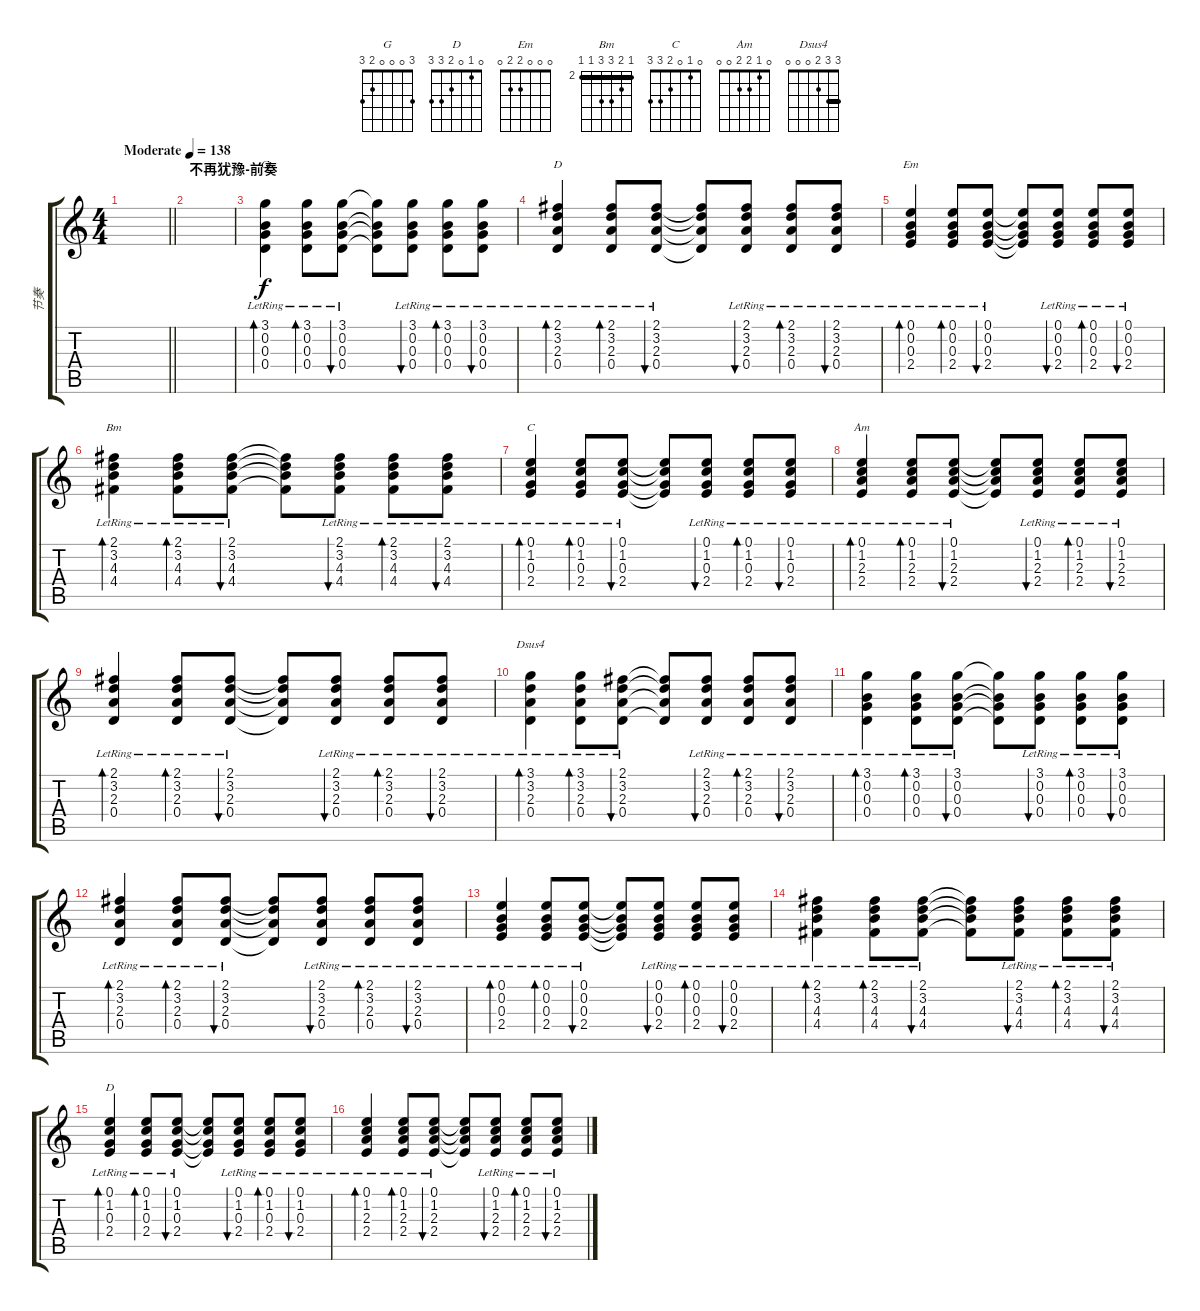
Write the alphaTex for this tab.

\track ("节奏" "节奏") {instrument acousticguitarsteel}
\staff {score tabs}
\tuning (E4 B3 G3 D3 A2 E2) {hide}
\chord ("G" 3 0 0 0 2 3)
\chord ("D" 2 3 2 0 0 0) {barre 2}
\chord ("Em" 0 0 0 2 2 0)
\chord ("Bm" 2 3 4 4 2 2) {firstfret 2 barre 2}
\chord ("C" 0 1 0 2 3 3)
\chord ("Am" 0 1 2 2 0 0)
\chord ("Dsus4" 3 3 2 0 0 0) {barre 3}
\chord ("D" 0 1 0 2 3 3)
\ts (4 4)
\tempo (138 "Moderate")
\clef g2
\barLineRight lightlight
\ks c
|
\section ("" "不再犹豫-前奏")
|
(3.1{lr} 0.2{lr} 0.3{lr} 0.4{lr}).4{bd 60 ch "G"} (3.1{lr} 0.2{lr} 0.3{lr} 0.4{lr}).8{bd 60} (3.1{lr} 0.2{lr} 0.3{lr} 0.4{lr}).8{bu 60} (3.1{t} 0.2{t} 0.3{t} 0.4{t}).8 (3.1{lr} 0.2{lr} 0.3{lr} 0.4{lr}).8{bu 60} (3.1{lr} 0.2{lr} 0.3{lr} 0.4{lr}).8{bd 60} (3.1{lr} 0.2{lr} 0.3{lr} 0.4{lr}).8{bu 60} |
(2.1{lr} 3.2{lr} 2.3{lr} 0.4{lr}).4{bd 60 ch "D"} (2.1{lr} 3.2{lr} 2.3{lr} 0.4{lr}).8{bd 60} (2.1{lr} 3.2{lr} 2.3{lr} 0.4{lr}).8{bu 60} (2.1{t} 3.2{t} 2.3{t} 0.4{t}).8 (2.1{lr} 3.2{lr} 2.3{lr} 0.4{lr}).8{bu 60} (2.1{lr} 3.2{lr} 2.3{lr} 0.4{lr}).8{bd 60} (2.1{lr} 3.2{lr} 2.3{lr} 0.4{lr}).8{bu 60} |
(0.1{lr} 0.2{lr} 0.3{lr} 2.4{lr}).4{bd 60 ch "Em"} (0.1{lr} 0.2{lr} 0.3{lr} 2.4{lr}).8{bd 60} (0.1{lr} 0.2{lr} 0.3{lr} 2.4{lr}).8{bu 60} (0.1{t} 0.2{t} 0.3{t} 2.4{t}).8 (0.1{lr} 0.2{lr} 0.3{lr} 2.4{lr}).8{bu 60} (0.1{lr} 0.2{lr} 0.3{lr} 2.4{lr}).8{bd 60} (0.1{lr} 0.2{lr} 0.3{lr} 2.4{lr}).8{bu 60} |
(2.1{lr} 3.2{lr} 4.3{lr} 4.4{lr}).4{bd 60 ch "Bm"} (2.1{lr} 3.2{lr} 4.3{lr} 4.4{lr}).8{bd 60} (2.1{lr} 3.2{lr} 4.3{lr} 4.4{lr}).8{bu 60} (2.1{t} 3.2{t} 4.3{t} 4.4{t}).8 (2.1{lr} 3.2{lr} 4.3{lr} 4.4{lr}).8{bu 60} (2.1{lr} 3.2{lr} 4.3{lr} 4.4{lr}).8{bd 60} (2.1{lr} 3.2{lr} 4.3{lr} 4.4{lr}).8{bu 60} |
(0.1{lr} 1.2{lr} 0.3{lr} 2.4{lr}).4{bd 60 ch "C"} (0.1{lr} 1.2{lr} 0.3{lr} 2.4{lr}).8{bd 60} (0.1{lr} 1.2{lr} 0.3{lr} 2.4{lr}).8{bu 60} (0.1{t} 1.2{t} 0.3{t} 2.4{t}).8 (0.1{lr} 1.2{lr} 0.3{lr} 2.4{lr}).8{bu 60} (0.1{lr} 1.2{lr} 0.3{lr} 2.4{lr}).8{bd 60} (0.1{lr} 1.2{lr} 0.3{lr} 2.4{lr}).8{bu 60} |
(0.1{lr} 1.2{lr} 2.3{lr} 2.4{lr}).4{bd 60 ch "Am"} (0.1{lr} 1.2{lr} 2.3{lr} 2.4{lr}).8{bd 60} (0.1{lr} 1.2{lr} 2.3{lr} 2.4{lr}).8{bu 60} (0.1{t} 1.2{t} 2.3{t} 2.4{t}).8 (0.1{lr} 1.2{lr} 2.3{lr} 2.4{lr}).8{bu 60} (0.1{lr} 1.2{lr} 2.3{lr} 2.4{lr}).8{bd 60} (0.1{lr} 1.2{lr} 2.3{lr} 2.4{lr}).8{bu 60} |
(2.1{lr} 3.2{lr} 2.3{lr} 0.4{lr}).4{bd 60} (2.1{lr} 3.2{lr} 2.3{lr} 0.4{lr}).8{bd 60} (2.1{lr} 3.2{lr} 2.3{lr} 0.4{lr}).8{bu 60} (2.1{t} 3.2{t} 2.3{t} 0.4{t}).8 (2.1{lr} 3.2{lr} 2.3{lr} 0.4{lr}).8{bu 60} (2.1{lr} 3.2{lr} 2.3{lr} 0.4{lr}).8{bd 60} (2.1{lr} 3.2{lr} 2.3{lr} 0.4{lr}).8{bu 60} |
(3.1{lr} 3.2{lr} 2.3{lr} 0.4{lr}).4{bd 60 ch "Dsus4"} (3.1{lr} 3.2{lr} 2.3{lr} 0.4{lr}).8{bd 60} (2.1{lr} 3.2{lr} 2.3{lr} 0.4{lr}).8{bu 60} (2.1{t} 3.2{t} 2.3{t} 0.4{t}).8 (2.1{lr} 3.2{lr} 2.3{lr} 0.4{lr}).8{bu 60} (2.1{lr} 3.2{lr} 2.3{lr} 0.4{lr}).8{bd 60} (2.1{lr} 3.2{lr} 2.3{lr} 0.4{lr}).8{bu 60} |
(3.1{lr} 0.2{lr} 0.3{lr} 0.4{lr}).4{bd 60} (3.1{lr} 0.2{lr} 0.3{lr} 0.4{lr}).8{bd 60} (3.1{lr} 0.2{lr} 0.3{lr} 0.4{lr}).8{bu 60} (3.1{t} 0.2{t} 0.3{t} 0.4{t}).8 (3.1{lr} 0.2{lr} 0.3{lr} 0.4{lr}).8{bu 60} (3.1{lr} 0.2{lr} 0.3{lr} 0.4{lr}).8{bd 60} (3.1{lr} 0.2{lr} 0.3{lr} 0.4{lr}).8{bu 60} |
(2.1{lr} 3.2{lr} 2.3{lr} 0.4{lr}).4{bd 60} (2.1{lr} 3.2{lr} 2.3{lr} 0.4{lr}).8{bd 60} (2.1{lr} 3.2{lr} 2.3{lr} 0.4{lr}).8{bu 60} (2.1{t} 3.2{t} 2.3{t} 0.4{t}).8 (2.1{lr} 3.2{lr} 2.3{lr} 0.4{lr}).8{bu 60} (2.1{lr} 3.2{lr} 2.3{lr} 0.4{lr}).8{bd 60} (2.1{lr} 3.2{lr} 2.3{lr} 0.4{lr}).8{bu 60} |
(0.1{lr} 0.2{lr} 0.3{lr} 2.4{lr}).4{bd 60} (0.1{lr} 0.2{lr} 0.3{lr} 2.4{lr}).8{bd 60} (0.1{lr} 0.2{lr} 0.3{lr} 2.4{lr}).8{bu 60} (0.1{t} 0.2{t} 0.3{t} 2.4{t}).8 (0.1{lr} 0.2{lr} 0.3{lr} 2.4{lr}).8{bu 60} (0.1{lr} 0.2{lr} 0.3{lr} 2.4{lr}).8{bd 60} (0.1{lr} 0.2{lr} 0.3{lr} 2.4{lr}).8{bu 60} |
(2.1{lr} 3.2{lr} 4.3{lr} 4.4{lr}).4{bd 60} (2.1{lr} 3.2{lr} 4.3{lr} 4.4{lr}).8{bd 60} (2.1{lr} 3.2{lr} 4.3{lr} 4.4{lr}).8{bu 60} (2.1{t} 3.2{t} 4.3{t} 4.4{t}).8 (2.1{lr} 3.2{lr} 4.3{lr} 4.4{lr}).8{bu 60} (2.1{lr} 3.2{lr} 4.3{lr} 4.4{lr}).8{bd 60} (2.1{lr} 3.2{lr} 4.3{lr} 4.4{lr}).8{bu 60} |
(0.1{lr} 1.2{lr} 0.3{lr} 2.4{lr}).4{bd 60 ch "D"} (0.1{lr} 1.2{lr} 0.3{lr} 2.4{lr}).8{bd 60} (0.1{lr} 1.2{lr} 0.3{lr} 2.4{lr}).8{bu 60} (0.1{t} 1.2{t} 0.3{t} 2.4{t}).8 (0.1{lr} 1.2{lr} 0.3{lr} 2.4{lr}).8{bu 60} (0.1{lr} 1.2{lr} 0.3{lr} 2.4{lr}).8{bd 60} (0.1{lr} 1.2{lr} 0.3{lr} 2.4{lr}).8{bu 60} |
(0.1{lr} 1.2{lr} 2.3{lr} 2.4{lr}).4{bd 60} (0.1{lr} 1.2{lr} 2.3{lr} 2.4{lr}).8{bd 60} (0.1{lr} 1.2{lr} 2.3{lr} 2.4{lr}).8{bu 60} (0.1{t} 1.2{t} 2.3{t} 2.4{t}).8 (0.1{lr} 1.2{lr} 2.3{lr} 2.4{lr}).8{bu 60} (0.1{lr} 1.2{lr} 2.3{lr} 2.4{lr}).8{bd 60} (0.1{lr} 1.2{lr} 2.3{lr} 2.4{lr}).8{bu 60}
